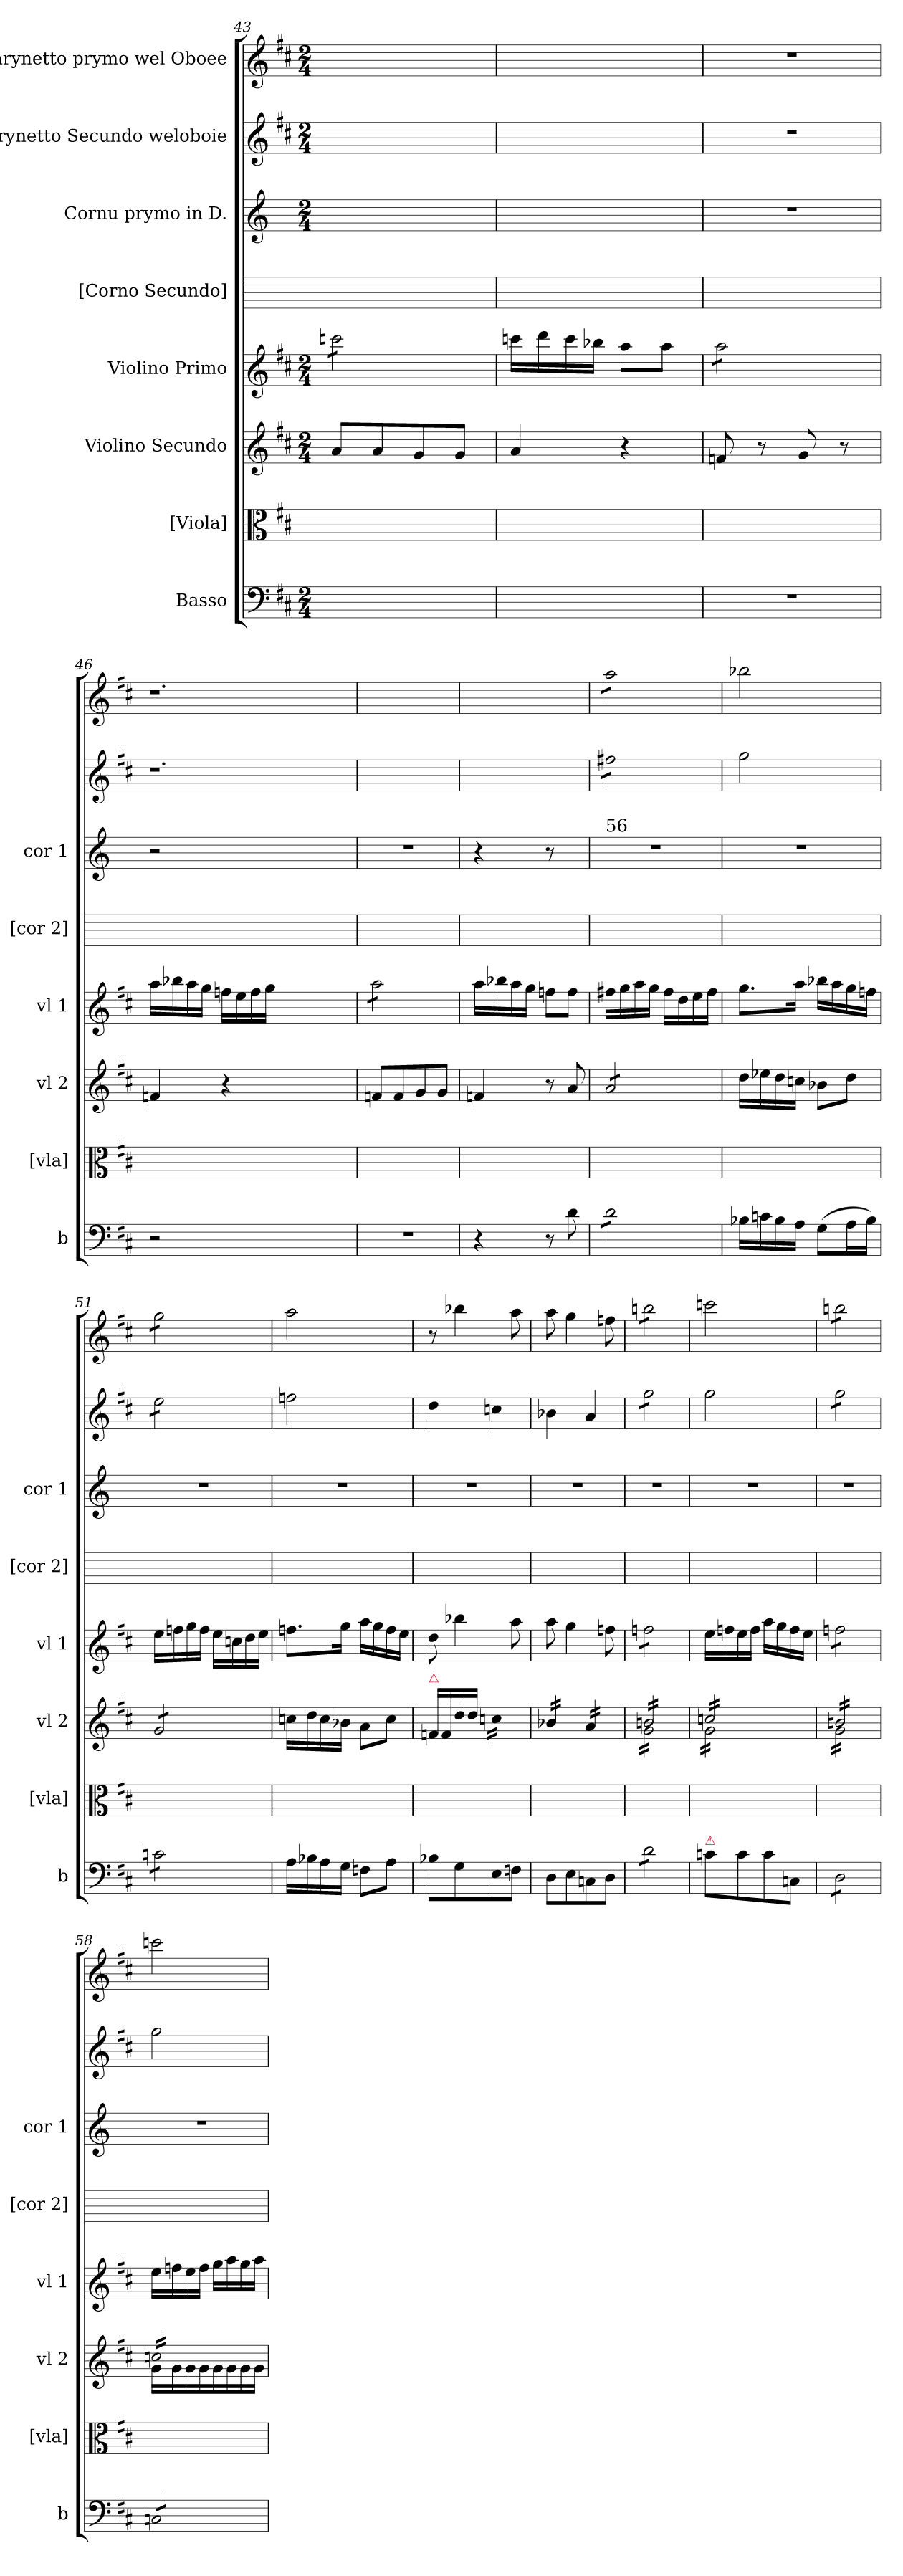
**kern	**dynam	**kern	**kern	**dynam	**kern	**dynam	**kern	**kern	**kern	**kern	**dynam
*part8	*part8	*part7	*part6	*part6	*part5	*part5	*part4	*part3	*part2	*part1	*part1
*staff8	*staff8	*staff7	*staff6	*staff6	*staff5	*staff5	*staff4	*staff3	*staff2	*staff1	*staff1
*I"Basso	*	*I"[Viola]	*I"Violino Secundo	*	*I"Violino Primo	*	*I"[Corno Secundo]	*I"Cornu prymo in D.	*I"Clarynetto Secundo weloboie	*I"Clarynetto prymo wel Oboee	*
*I'b	*	*I'[vla]	*I'vl 2	*	*I'vl 1	*	*I'[cor 2]	*I'cor 1	*	*	*
*clefF4	*	*clefC3	*clefG2	*	*clefG2	*	*	*clefG2	*clefG2	*clefG2	*
*	*	*	*	*	*	*	*	*ITrd6c10	*	*	*
*k[f#c#]	*	*k[f#c#]	*k[f#c#]	*	*k[f#c#]	*	*	*k[f#c#]	*k[f#c#]	*k[f#c#]	*
*D:	*	*D:	*D:	*	*D:	*	*	*D:	*D:	*D:	*
*M2/4	*	*	*M2/4	*	*M2/4	*	*	*M2/4	*M2/4	*M2/4	*
=43	=43	=43	=43	=43	=43	=43	=43	=43	=43	=43	=43
*	*	*	*	*	*tremolo	*	*	*	*	*	*
2ryy	.	2ryy	8a/L	.	8ccc\L	.	2ryy	2ryy	2ryy	2ryy	.
.	.	.	8a/	.	8ccc\	.	.	.	.	.	.
.	.	.	8g/	.	8ccc\	.	.	.	.	.	.
.	.	.	8g/J	.	8ccc\J	.	.	.	.	.	.
*	*	*	*	*	*Xtremolo	*	*	*	*	*	*
=44	=44	=44	=44	=44	=44	=44	=44	=44	=44	=44	=44
2ryy	.	2ryy	4a/	.	16ccc\LL	.	2ryy	2ryy	2ryy	2ryy	.
.	.	.	.	.	16ddd\	.	.	.	.	.	.
.	.	.	.	.	16ccc\	.	.	.	.	.	.
.	.	.	.	.	16bb-\JJ	.	.	.	.	.	.
.	.	.	4r	.	8aa\L	.	.	.	.	.	.
.	.	.	.	.	8aa\J	.	.	.	.	.	.
=45	=45	=45	=45	=45	=45	=45	=45	=45	=45	=45	=45
*	*	*	*	*	*tremolo	*	*	*	*	*	*
2r	.	2ryy	8f/	.	8aa\L	.	2ryy	2r	2r	2r	.
.	.	.	8r	.	8aa\	.	.	.	.	.	.
.	.	.	8g/	.	8aa\	.	.	.	.	.	.
.	.	.	8r	.	8aa\J	.	.	.	.	.	.
*	*	*	*	*	*Xtremolo	*	*	*	*	*	*
=46	=46	=46	=46	=46	=46	=46	=46	=46	=46	=46	=46
2r	.	2ryy	4f/	.	16aa\LL	.	2ryy	2r	1.r	1.r	.
.	.	.	.	.	16bb-\	.	.	.	.	.	.
.	.	.	.	.	16aa\	.	.	.	.	.	.
.	.	.	.	.	16gg\JJ	.	.	.	.	.	.
.	.	.	4r	.	16ff\LL	.	.	.	.	.	.
.	.	.	.	.	16ee\	.	.	.	.	.	.
.	.	.	.	.	16ff\	.	.	.	.	.	.
.	.	.	.	.	16gg\JJ	.	.	.	.	.	.
1ryy	.	1ryy	1ryy	.	1ryy	.	1ryy	1ryy	.	.	.
=47	=47	=47	=47	=47	=47	=47	=47	=47	=47	=47	=47
*	*	*	*	*	*tremolo	*	*	*	*	*	*
2r	.	2ryy	8f/L	.	8aa\L	.	2ryy	2r	2ryy	2ryy	.
.	.	.	8f/	.	8aa\	.	.	.	.	.	.
.	.	.	8g/	.	8aa\	.	.	.	.	.	.
.	.	.	8g/J	.	8aa\J	.	.	.	.	.	.
*	*	*	*	*	*Xtremolo	*	*	*	*	*	*
=48	=48	=48	=48	=48	=48	=48	=48	=48	=48	=48	=48
4r	.	2ryy	4f/	.	16aa\LL	.	2ryy	4r	2ryy	2ryy	.
.	.	.	.	.	16bb-\	.	.	.	.	.	.
.	.	.	.	.	16aa\	.	.	.	.	.	.
.	.	.	.	.	16gg\JJ	.	.	.	.	.	.
8r	.	.	8r	.	8ff\L	.	.	8r	.	.	.
!	!	!	!	!LO:DY:a	!	!	!	!	!	!	!
8d\	for	.	8a/	for	8ff\J	.	.	8ryy	.	.	.
=49	=49	=49	=49	=49	=49	=49	=49	=49	=49	=49	=49
!	!	!	!	!	!	!	!	!LO:TX:a:t=56	!	!	!
!	!	!	!	!	!	!LO:DY:a:rj	!	!	!	!	!LO:DY:a:rj
*tremolo	*	*	*	*	*	*	*	*	*	*	*
*	*	*	*tremolo	*	*	*	*	*	*	*	*
*	*	*	*	*	*	*	*	*	*tremolo	*	*
*	*	*	*	*	*	*	*	*	*	*tremolo	*
8d\L	.	2ryy	8a/L	.	16ff#X\LL	for	2ryy	2r	8ff#X\L	8aa\L	for
.	.	.	.	.	16gg\	.	.	.	.	.	.
8d\	.	.	8a/	.	16aa\	.	.	.	8ff#X\	8aa\	.
.	.	.	.	.	16gg\JJ	.	.	.	.	.	.
8d\	.	.	8a/	.	16ff#\LL	.	.	.	8ff#X\	8aa\	.
.	.	.	.	.	16dd\	.	.	.	.	.	.
8d\J	.	.	8a/J	.	16ee\	.	.	.	8ff#X\J	8aa\J	.
*	*	*	*	*	*	*	*	*	*	*Xtremolo	*
*	*	*	*	*	*	*	*	*	*Xtremolo	*	*
*	*	*	*Xtremolo	*	*	*	*	*	*	*	*
*Xtremolo	*	*	*	*	*	*	*	*	*	*	*
.	.	.	.	.	16ff#\JJ	.	.	.	.	.	.
=50	=50	=50	=50	=50	=50	=50	=50	=50	=50	=50	=50
16B-\LL	.	2ryy	16dd\LL	.	8.gg\L	.	2ryy	2r	2gg\	2bb-\	.
16c\	.	.	16ee-X\	.	.	.	.	.	.	.	.
16B-\	.	.	16dd\	.	.	.	.	.	.	.	.
16A\JJ	.	.	16cc\JJ	.	16aa\Jk	.	.	.	.	.	.
(8G\L	.	.	8b-\L	.	16bb-\LL	.	.	.	.	.	.
.	.	.	.	.	16aa\	.	.	.	.	.	.
16A\L	.	.	8dd\J	.	16gg\	.	.	.	.	.	.
16B-\JJ)	.	.	.	.	16ff\JJ	.	.	.	.	.	.
=51	=51	=51	=51	=51	=51	=51	=51	=51	=51	=51	=51
*tremolo	*	*	*	*	*	*	*	*	*	*	*
*	*	*	*tremolo	*	*	*	*	*	*	*	*
*	*	*	*	*	*	*	*	*	*tremolo	*	*
*	*	*	*	*	*	*	*	*	*	*tremolo	*
8c\L	.	2ryy	8g/L	.	16ee\LL	.	2ryy	2r	8ee\L	8gg\L	.
.	.	.	.	.	16ff\	.	.	.	.	.	.
8c\	.	.	8g/	.	16gg\	.	.	.	8ee\	8gg\	.
.	.	.	.	.	16ff\JJ	.	.	.	.	.	.
8c\	.	.	8g/	.	16ee\LL	.	.	.	8ee\	8gg\	.
.	.	.	.	.	16cc\	.	.	.	.	.	.
8c\J	.	.	8g/J	.	16dd\	.	.	.	8ee\J	8gg\J	.
*	*	*	*	*	*	*	*	*	*	*Xtremolo	*
*	*	*	*	*	*	*	*	*	*Xtremolo	*	*
*	*	*	*Xtremolo	*	*	*	*	*	*	*	*
*Xtremolo	*	*	*	*	*	*	*	*	*	*	*
.	.	.	.	.	16ee\JJ	.	.	.	.	.	.
=52	=52	=52	=52	=52	=52	=52	=52	=52	=52	=52	=52
16A\LL	.	2ryy	16cc\LL	.	8.ff\L	.	2ryy	2r	2ff\	2aa\	.
16B-\	.	.	16dd\	.	.	.	.	.	.	.	.
16A\	.	.	16cc\	.	.	.	.	.	.	.	.
16G\JJ	.	.	16b-\JJ	.	16gg\Jk	.	.	.	.	.	.
8F\L	.	.	8a\L	.	16aa\LL	.	.	.	.	.	.
.	.	.	.	.	16gg\	.	.	.	.	.	.
8A\J	.	.	8cc\J	.	16ff\	.	.	.	.	.	.
.	.	.	.	.	16ee\JJ	.	.	.	.	.	.
=53	=53	=53	=53	=53	=53	=53	=53	=53	=53	=53	=53
!	!	!	!LO:TX:a:color=crimson:t=⚠	!	!	!	!	!	!	!	!
8B-\L	.	2ryy	16f/LL	.	8dd\	.	2ryy	2r	4dd\	8r	.
.	.	.	16f/	.	.	.	.	.	.	.	.
8G\	.	.	16dd\	.	4bb-\	.	.	.	.	4bb-\	.
.	.	.	16dd\JJ	.	.	.	.	.	.	.	.
*	*	*	*tremolo	*	*	*	*	*	*	*	*
8E\	.	.	16cc\LL	.	.	.	.	.	4cc\	.	.
.	.	.	16cc\	.	.	.	.	.	.	.	.
8F\J	.	.	16cc\	.	8aa\	.	.	.	.	8aa\	.
.	.	.	16cc\JJ	.	.	.	.	.	.	.	.
=54	=54	=54	=54	=54	=54	=54	=54	=54	=54	=54	=54
8D\L	.	2ryy	16b-/LL	.	8aa\	.	2ryy	2r	4b-\	8aa\	.
.	.	.	16b-/	.	.	.	.	.	.	.	.
8E\	.	.	16b-/	.	4gg\	.	.	.	.	4gg\	.
.	.	.	16b-/JJ	.	.	.	.	.	.	.	.
8C\	.	.	16a/LL	.	.	.	.	.	4a/	.	.
.	.	.	16a/	.	.	.	.	.	.	.	.
8D\J	.	.	16a/	.	8ff\	.	.	.	.	8ff\	.
.	.	.	16a/JJ	.	.	.	.	.	.	.	.
=55	=55	=55	=55	=55	=55	=55	=55	=55	=55	=55	=55
*	*	*	*^	*	*	*	*	*	*	*	*
*tremolo	*	*	*	*	*	*	*	*	*	*	*	*
*	*	*	*	*	*	*tremolo	*	*	*	*	*	*
*	*	*	*	*	*	*	*	*	*	*tremolo	*	*
*	*	*	*	*	*	*	*	*	*	*	*tremolo	*
8d\L	.	2ryy	16bn/LL	16g\LL	.	8ff\L	.	2ryy	2r	8gg\L	8bbn\L	.
.	.	.	16bn/	16g\	.	.	.	.	.	.	.	.
8d\	.	.	16bn/	16g\	.	8ff\	.	.	.	8gg\	8bbn\	.
.	.	.	16bn/	16g\	.	.	.	.	.	.	.	.
8d\	.	.	16bn/	16g\	.	8ff\	.	.	.	8gg\	8bbn\	.
.	.	.	16bn/	16g\	.	.	.	.	.	.	.	.
8d\J	.	.	16bn/	16g\	.	8ff\J	.	.	.	8gg\J	8bbn\J	.
*	*	*	*	*	*	*	*	*	*	*	*Xtremolo	*
*	*	*	*	*	*	*	*	*	*	*Xtremolo	*	*
*	*	*	*	*	*	*Xtremolo	*	*	*	*	*	*
*Xtremolo	*	*	*	*	*	*	*	*	*	*	*	*
.	.	.	16bn/JJ	16g\JJ	.	.	.	.	.	.	.	.
=56	=56	=56	=56	=56	=56	=56	=56	=56	=56	=56	=56	=56
!LO:TX:a:color=crimson:t=⚠	!	!	!	!	!	!	!	!	!	!	!	!
8c\L	.	2ryy	16cc/LL	16g\LL	.	16ee\LL	.	2ryy	2r	2gg\	2ccc\	.
.	.	.	16cc/	16g\	.	16ff\	.	.	.	.	.	.
8c\	.	.	16cc/	16g\	.	16ee\	.	.	.	.	.	.
.	.	.	16cc/	16g\	.	16ff\JJ	.	.	.	.	.	.
8c\	.	.	16cc/	16g\	.	16aa\LL	.	.	.	.	.	.
.	.	.	16cc/	16g\	.	16gg\	.	.	.	.	.	.
8C/J	.	.	16cc/	16g\	.	16ff\	.	.	.	.	.	.
.	.	.	16cc/JJ	16g\JJ	.	16ee\JJ	.	.	.	.	.	.
=57	=57	=57	=57	=57	=57	=57	=57	=57	=57	=57	=57	=57
*tremolo	*	*	*	*	*	*	*	*	*	*	*	*
*	*	*	*	*	*	*tremolo	*	*	*	*	*	*
*	*	*	*	*	*	*	*	*	*	*tremolo	*	*
*	*	*	*	*	*	*	*	*	*	*	*tremolo	*
8D\L	.	2ryy	16bn/LL	16g\LL	.	8ff\L	.	2ryy	2r	8gg\L	8bbn\L	.
.	.	.	16bn/	16g\	.	.	.	.	.	.	.	.
8D\	.	.	16bn/	16g\	.	8ff\	.	.	.	8gg\	8bbn\	.
.	.	.	16bn/	16g\	.	.	.	.	.	.	.	.
8D\	.	.	16bn/	16g\	.	8ff\	.	.	.	8gg\	8bbn\	.
.	.	.	16bn/	16g\	.	.	.	.	.	.	.	.
8D\J	.	.	16bn/	16g\	.	8ff\J	.	.	.	8gg\J	8bbn\J	.
*	*	*	*	*	*	*	*	*	*	*	*Xtremolo	*
*	*	*	*	*	*	*	*	*	*	*Xtremolo	*	*
*	*	*	*	*	*	*Xtremolo	*	*	*	*	*	*
.	.	.	16bn/JJ	16g\JJ	.	.	.	.	.	.	.	.
=58	=58	=58	=58	=58	=58	=58	=58	=58	=58	=58	=58	=58
8C/L	.	2ryy	16cc/LL	16g\LL	.	16ee\LL	.	2ryy	2r	2gg\	2ccc\	.
.	.	.	16cc/	16g\	.	16ff\	.	.	.	.	.	.
8C/	.	.	16cc/	16g\	.	16ee\	.	.	.	.	.	.
.	.	.	16cc/	16g\	.	16ff\JJ	.	.	.	.	.	.
8C/	.	.	16cc/	16g\	.	16gg\LL	.	.	.	.	.	.
.	.	.	16cc/	16g\	.	16aa\	.	.	.	.	.	.
8C/J	.	.	16cc/	16g\	.	16gg\	.	.	.	.	.	.
*Xtremolo	*	*	*	*	*	*	*	*	*	*	*	*
.	.	.	16cc/JJ	16g\JJ	.	16aa\JJ	.	.	.	.	.	.
*	*	*	*Xtremolo	*	*	*	*	*	*	*	*	*
*	*	*	*v	*v	*	*	*	*	*	*	*	*
=	=	=	=	=	=	=	=	=	=	=	=
*-	*-	*-	*-	*-	*-	*-	*-	*-	*-	*-	*-
